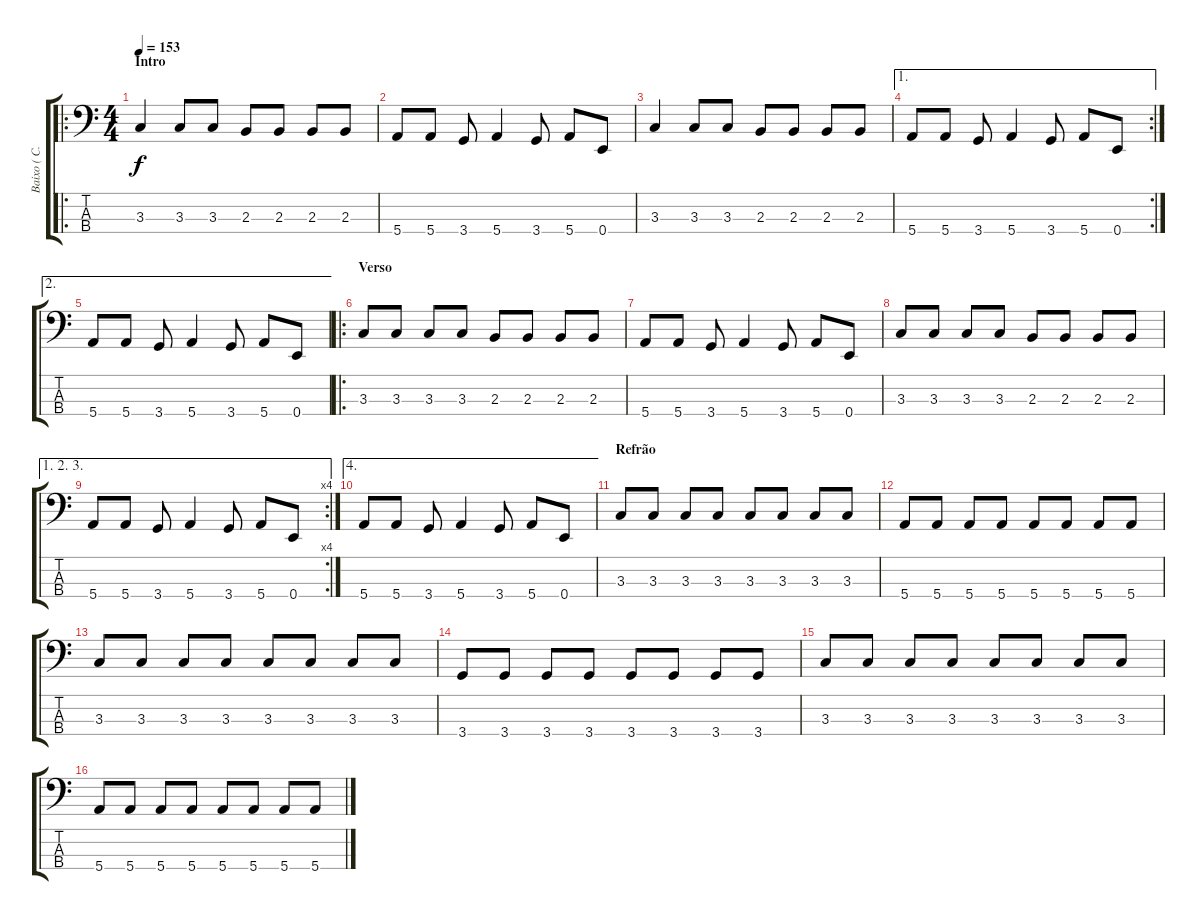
\track ("Baixo ( C. J. Ramone)" "Baixo ( C.") {instrument electricbasspick}
\staff {score tabs}
\tuning (G2 D2 A1 E1) {hide}
\ro
\ts (4 4)
\section ("" "Intro")
\tempo 153
\clef f4
\ks c
3.3.4{dy f instrument electricbasspick} 3.3.8 3.3.8 2.3.8 2.3.8 2.3.8 2.3.8 |
5.4.8 5.4.8 3.4.8 5.4.4 3.4.8 5.4.8 0.4.8 |
3.3.4 3.3.8 3.3.8 2.3.8 2.3.8 2.3.8 2.3.8 |
\ae 1
\rc 2
5.4.8 5.4.8 3.4.8 5.4.4 3.4.8 5.4.8 0.4.8 |
\ae 2
5.4.8 5.4.8 3.4.8 5.4.4 3.4.8 5.4.8 0.4.8 |
\ro
\section ("" "Verso")
3.3.8 3.3.8 3.3.8 3.3.8 2.3.8 2.3.8 2.3.8 2.3.8 |
5.4.8 5.4.8 3.4.8 5.4.4 3.4.8 5.4.8 0.4.8 |
3.3.8 3.3.8 3.3.8 3.3.8 2.3.8 2.3.8 2.3.8 2.3.8 |
\ae (1 2 3)
\rc 4
5.4.8 5.4.8 3.4.8 5.4.4 3.4.8 5.4.8 0.4.8 |
\ae 4
5.4.8 5.4.8 3.4.8 5.4.4 3.4.8 5.4.8 0.4.8 |
\section ("" "Refrão")
3.3.8 3.3.8 3.3.8 3.3.8 3.3.8 3.3.8 3.3.8 3.3.8 |
5.4.8 5.4.8 5.4.8 5.4.8 5.4.8 5.4.8 5.4.8 5.4.8 |
3.3.8 3.3.8 3.3.8 3.3.8 3.3.8 3.3.8 3.3.8 3.3.8 |
3.4.8 3.4.8 3.4.8 3.4.8 3.4.8 3.4.8 3.4.8 3.4.8 |
3.3.8 3.3.8 3.3.8 3.3.8 3.3.8 3.3.8 3.3.8 3.3.8 |
5.4.8 5.4.8 5.4.8 5.4.8 5.4.8 5.4.8 5.4.8 5.4.8
